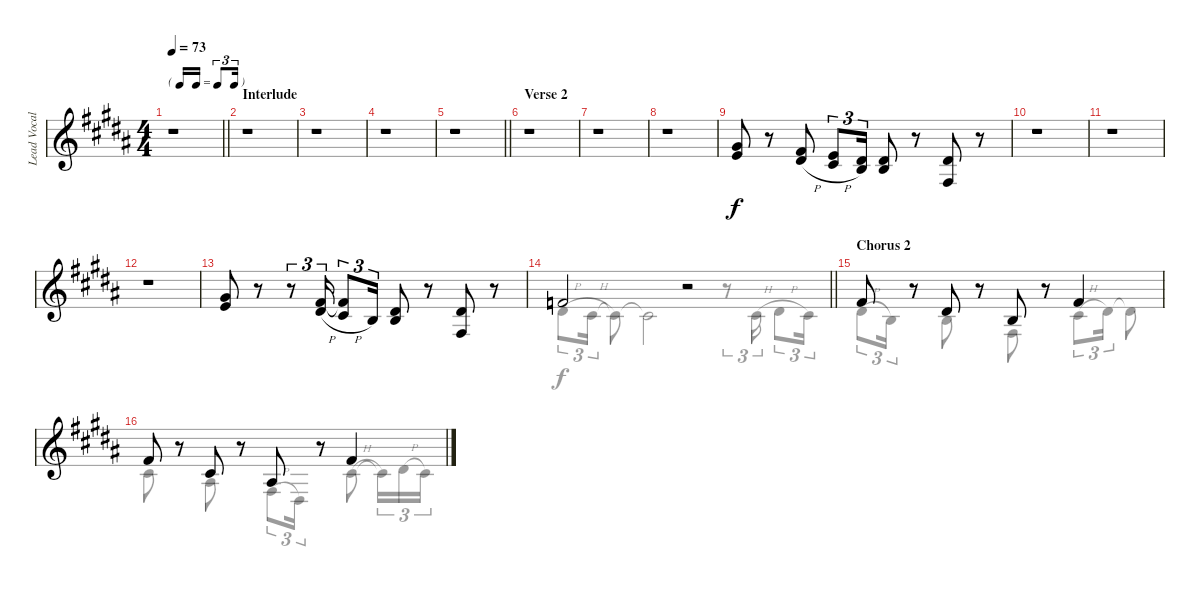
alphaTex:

\track ("Lead Vocal Harmonies" "Lead Vocal") {instrument frenchhorn}
\staff {score}
\tuning (E4 B3 G3 D3 A2 E2) {hide}
\voice
\ts (4 4)
\tf triplet16th
\tempo 73
\clef g2
\barLineRight lightlight
\ks b
r.1{dy f} |
\section ("" "Interlude")
r.1 |
r.1 |
r.1 |
\barLineRight lightlight
r.1 |
\section ("" "Verse 2")
r.1 |
r.1 |
r.1 |
(4.1 5.2).8 r.8 (7.2{h} 8.3{h}).8 (5.2{h} 6.3{h}).8{tu (3 2)} (4.2 4.3).16{tu (3 2)} (4.2 4.3).8 r.8 (4.2 4.4).8 r.8 |
r.1 |
r.1 |
r.1 |
(4.1 5.2).8 r.8 r.8{tu (3 2)} (2.1 8.3{h}).16{tu (3 2)} (2.1{t} 6.3{h}).8{tu (3 2)} 4.3.16{tu (3 2)} (4.2 4.3).8 r.8 (4.2 4.4).8 r.8 |
\barLineRight lightlight
6.2.2 r.2 |
\section ("" "Chorus 2")
2.1.8 r.8 4.2.8 r.8 0.2.8 r.8 2.1.4 |
2.1.8 r.8 2.2.8 r.8 3.3.8 r.8 2.1.4
\voice
\clef g2
\ottava regular
\simile none
\barLineRight lightlight
\ks b
|
|
|
|
\barLineRight lightlight
|
|
|
|
|
|
|
|
|
\barLineRight lightlight
8.3{h}.8{tu (3 2)} 6.3{h}.16{tu (3 2)} 6.3{t}.8 6.3{t}.2 r.8{tu (3 2)} 2.2{h}.16{tu (3 2)} 4.2{h}.8{tu (3 2)} 2.2.16{tu (3 2)} |
4.2{h}.8{tu (3 2)} 0.2.16{tu (3 2)} r.8 4.3.8 r.8 4.4.8 r.8 2.2{h}.8{tu (3 2)} 4.2.16{tu (3 2)} 4.2{t}.8 |
2.2.8 r.8 3.3.8 r.8 4.4{h}.8{tu (3 2)} 1.4.16{tu (3 2)} r.8 2.2{h}.8 2.2{t}.16{tu (3 2)} 4.2{h}.16{tu (3 2)} 2.2.16{tu (3 2)}
